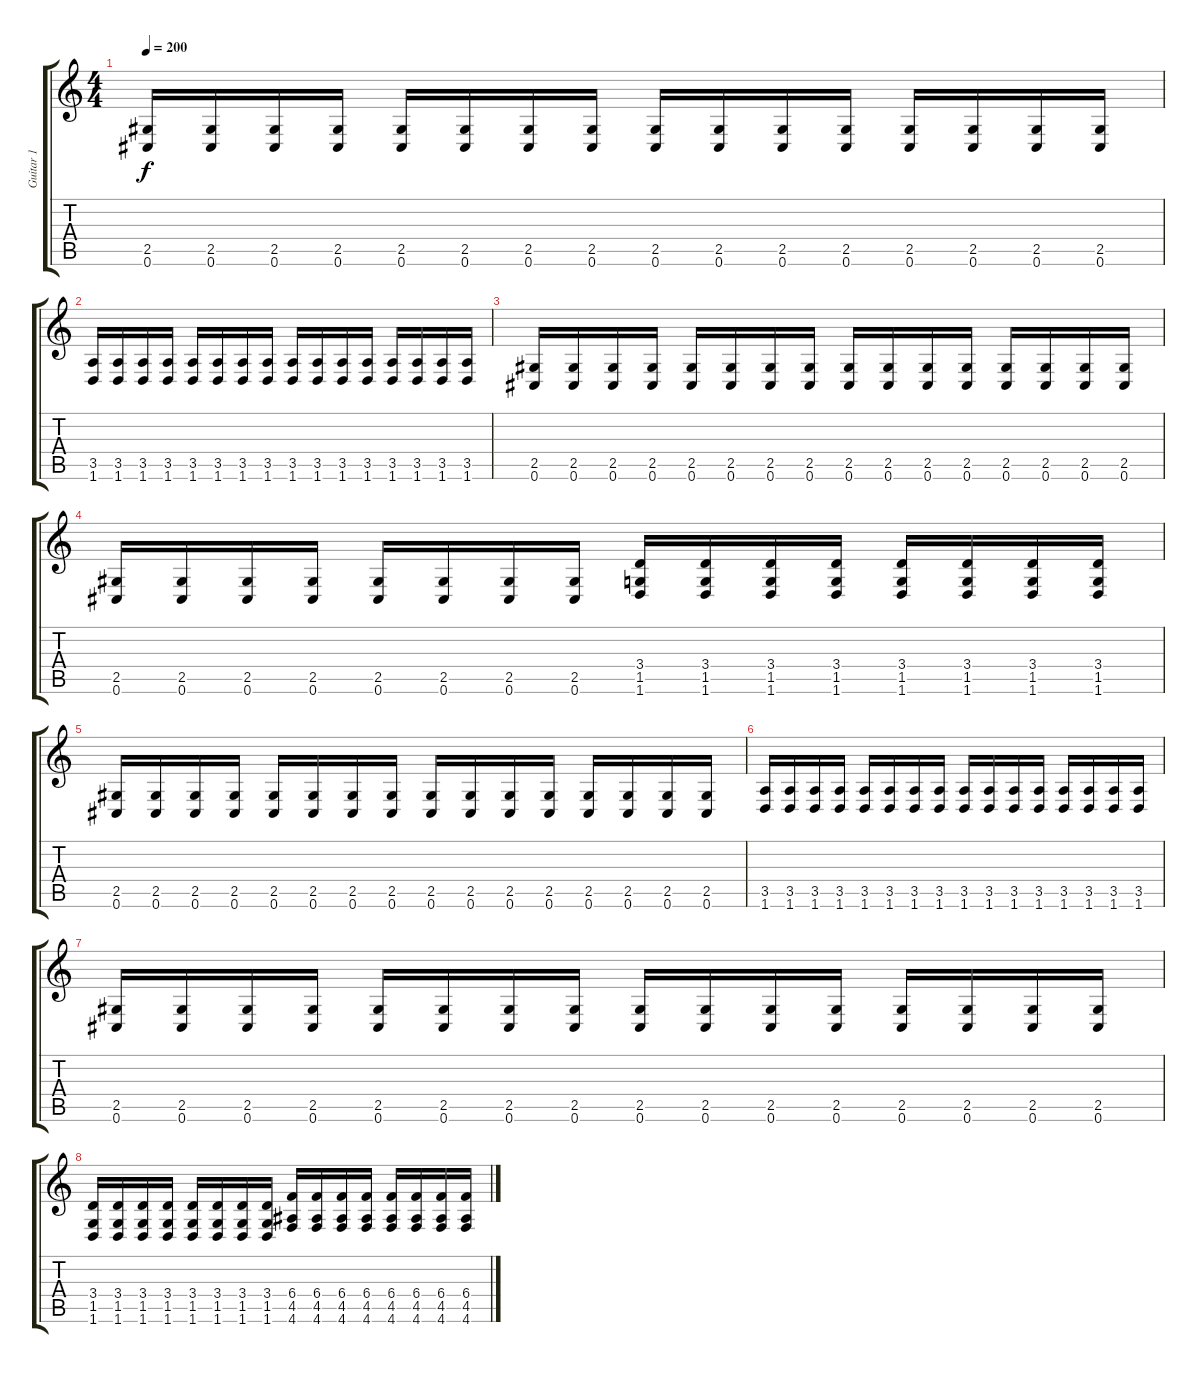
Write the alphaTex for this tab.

\track ("Guitar 1 " "Guitar 1 ") {instrument distortionguitar}
\staff {score tabs}
\tuning (Db4 Ab3 E3 B2 Gb2 Db2) {hide}
\ts (4 4)
\tempo 200
\clef g2
\ks c
(2.5 0.6).16{dy f} (2.5 0.6).16 (2.5 0.6).16 (2.5 0.6).16 (2.5 0.6).16 (2.5 0.6).16 (2.5 0.6).16 (2.5 0.6).16 (2.5 0.6).16 (2.5 0.6).16 (2.5 0.6).16 (2.5 0.6).16 (2.5 0.6).16 (2.5 0.6).16 (2.5 0.6).16 (2.5 0.6).16 |
(3.5 1.6).16 (3.5 1.6).16 (3.5 1.6).16 (3.5 1.6).16 (3.5 1.6).16 (3.5 1.6).16 (3.5 1.6).16 (3.5 1.6).16 (3.5 1.6).16 (3.5 1.6).16 (3.5 1.6).16 (3.5 1.6).16 (3.5 1.6).16 (3.5 1.6).16 (3.5 1.6).16 (3.5 1.6).16 |
(2.5 0.6).16 (2.5 0.6).16 (2.5 0.6).16 (2.5 0.6).16 (2.5 0.6).16 (2.5 0.6).16 (2.5 0.6).16 (2.5 0.6).16 (2.5 0.6).16 (2.5 0.6).16 (2.5 0.6).16 (2.5 0.6).16 (2.5 0.6).16 (2.5 0.6).16 (2.5 0.6).16 (2.5 0.6).16 |
(2.5 0.6).16 (2.5 0.6).16 (2.5 0.6).16 (2.5 0.6).16 (2.5 0.6).16 (2.5 0.6).16 (2.5 0.6).16 (2.5 0.6).16 (3.4 1.5 1.6).16 (3.4 1.5 1.6).16 (3.4 1.5 1.6).16 (3.4 1.5 1.6).16 (3.4 1.5 1.6).16 (3.4 1.5 1.6).16 (3.4 1.5 1.6).16 (3.4 1.5 1.6).16 |
(2.5 0.6).16 (2.5 0.6).16 (2.5 0.6).16 (2.5 0.6).16 (2.5 0.6).16 (2.5 0.6).16 (2.5 0.6).16 (2.5 0.6).16 (2.5 0.6).16 (2.5 0.6).16 (2.5 0.6).16 (2.5 0.6).16 (2.5 0.6).16 (2.5 0.6).16 (2.5 0.6).16 (2.5 0.6).16 |
(3.5 1.6).16 (3.5 1.6).16 (3.5 1.6).16 (3.5 1.6).16 (3.5 1.6).16 (3.5 1.6).16 (3.5 1.6).16 (3.5 1.6).16 (3.5 1.6).16 (3.5 1.6).16 (3.5 1.6).16 (3.5 1.6).16 (3.5 1.6).16 (3.5 1.6).16 (3.5 1.6).16 (3.5 1.6).16 |
(2.5 0.6).16 (2.5 0.6).16 (2.5 0.6).16 (2.5 0.6).16 (2.5 0.6).16 (2.5 0.6).16 (2.5 0.6).16 (2.5 0.6).16 (2.5 0.6).16 (2.5 0.6).16 (2.5 0.6).16 (2.5 0.6).16 (2.5 0.6).16 (2.5 0.6).16 (2.5 0.6).16 (2.5 0.6).16 |
(3.4 1.5 1.6).16 (3.4 1.5 1.6).16 (3.4 1.5 1.6).16 (3.4 1.5 1.6).16 (3.4 1.5 1.6).16 (3.4 1.5 1.6).16 (3.4 1.5 1.6).16 (3.4 1.5 1.6).16 (6.4 4.5 4.6).16 (6.4 4.5 4.6).16 (6.4 4.5 4.6).16 (6.4 4.5 4.6).16 (6.4 4.5 4.6).16 (6.4 4.5 4.6).16 (6.4 4.5 4.6).16 (6.4 4.5 4.6).16
